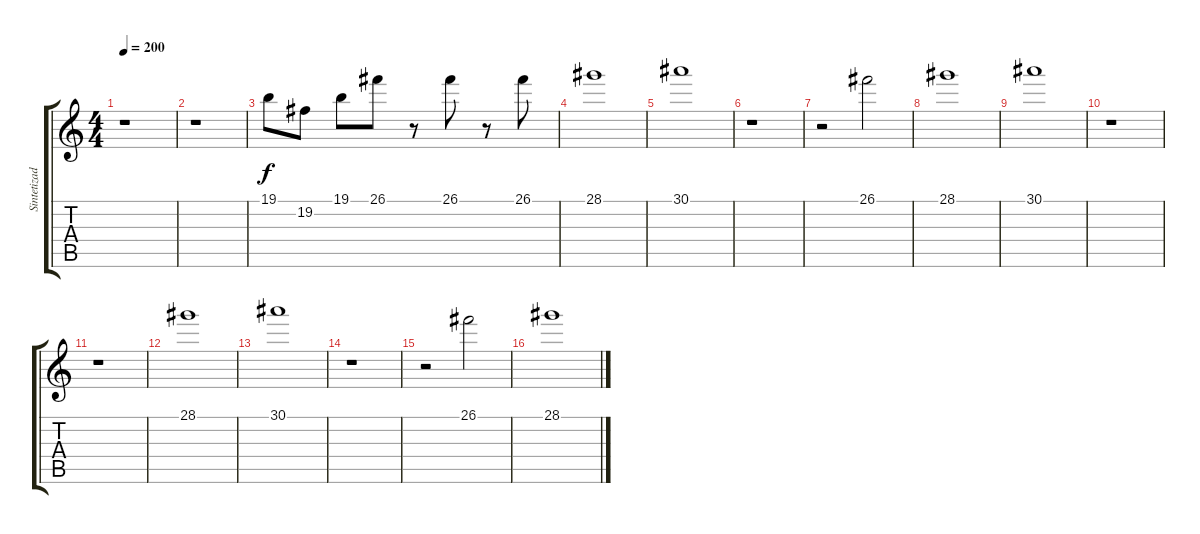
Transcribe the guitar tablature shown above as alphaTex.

\track ("Sintetizador 2" "Sintetizad") {instrument stringensemble1}
\staff {score tabs}
\tuning (E4 B3 G3 D3 A2 E2) {hide}
\ts (4 4)
\tempo 200
\clef g2
\ks c
r.1{dy mf} |
r.1 |
19.1.8{dy f} 19.2.8 19.1.8 26.1.8 r.8 26.1.8 r.8 26.1.8 |
28.1.1 |
30.1.1 |
r.1 |
r.2 26.1.2 |
28.1.1 |
30.1.1 |
r.1 |
r.1 |
28.1.1 |
30.1.1 |
r.1 |
r.2 26.1.2 |
28.1.1
